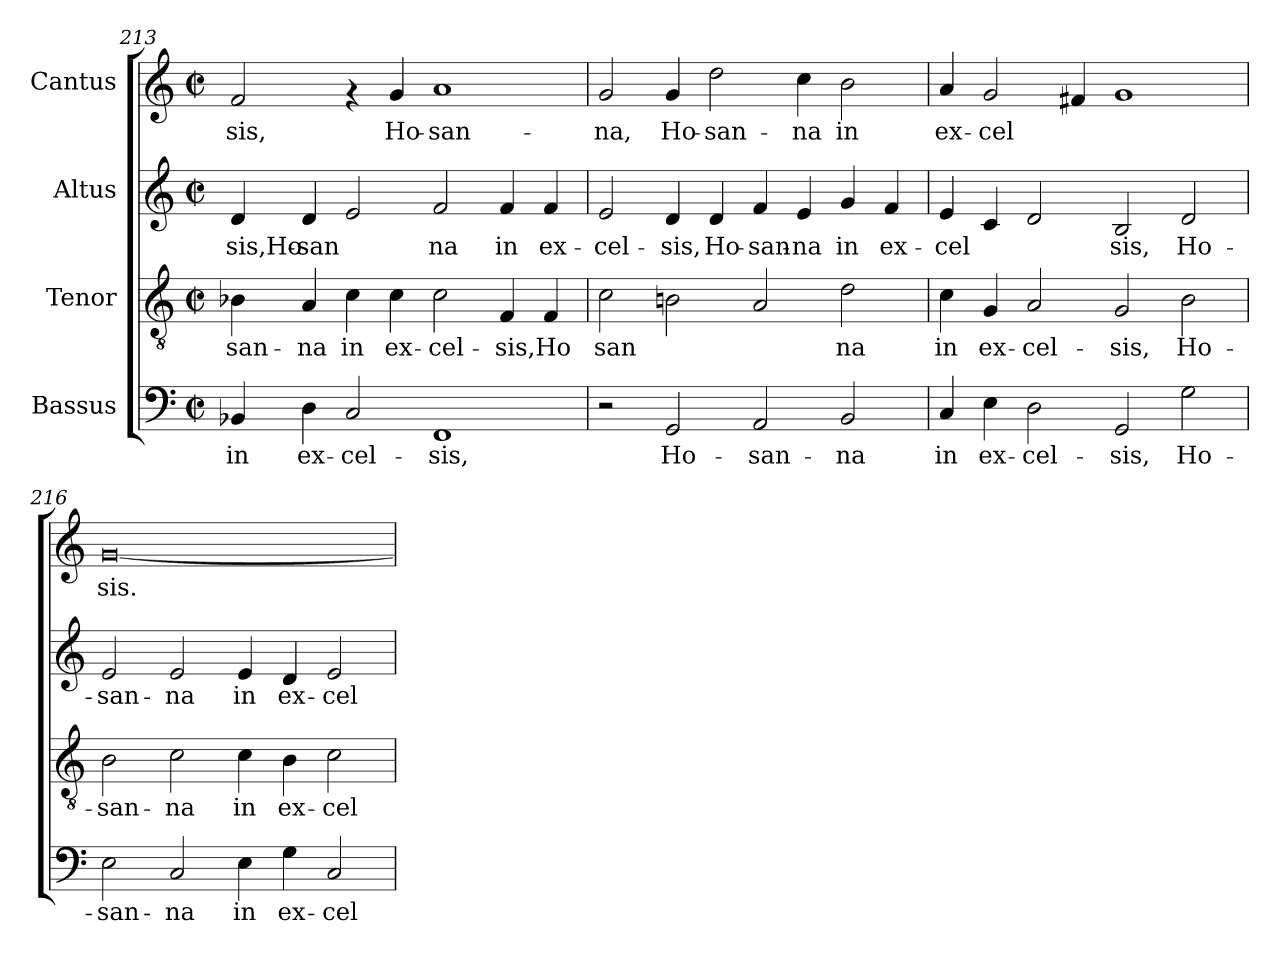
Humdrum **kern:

**kern	**text	**kern	**text	**kern	**text	**kern	**text
*part4	*part4	*part3	*part3	*part2	*part2	*part1	*part1
*staff4	*staff4	*staff3	*staff3	*staff2	*staff2	*staff1	*staff1
*I"Bassus	*	*I"Tenor	*	*I"Altus	*	*I"Cantus	*
!!LO:LB:g=z
*clefF4	*	*clefGv2	*	*clefG2	*	*clefG2	*
*k[]	*	*k[]	*	*k[]	*	*k[]	*
*C:	*	*C:	*	*C:	*	*C:	*
*M2/2	*	*M2/2	*	*M2/2	*	*M2/2	*
*met(c|)	*	*met(c|)	*	*met(c|)	*	*met(c|)	*
=213	=213	=213	=213	=213	=213	=213	=213
!	!LO:LY:b:cj	!	!LO:LY:b	!	!LO:LY:b:cj	!	!LO:LY:b:cj
4BB-X/	in	4B-X\	-san-	4d/	-sis,Ho-	2f/	-sis,
!	!LO:LY:b:cj	!	!LO:LY:b	!	!LO:LY:b:cj	!	!
4D\	ex-	4A/	-na	4d/	-san-	.	.
!	!LO:LY:b:cj	!	!LO:LY:b	!	!LO:LY:b:cj	!	!
2C/	-cel-	4c\	in	2e/	--	4rf	.
!	!	!	!LO:LY:b	!	!	!	!LO:LY:b:cj
.	.	4c\	ex-	.	.	4g/	Ho-
!	!LO:LY:b:cj	!	!LO:LY:b	!	!LO:LY:b:cj	!	!LO:LY:b:cj
1FF	-sis,	2c\	-cel-	2f/	-na	1a	-san-
!	!	!	!LO:LY:b	!	!LO:LY:b:cj	!	!
.	.	4F/	-sis,Ho-	4f/	in	.	.
!	!	!	!LO:LY:b	!	!LO:LY:b:cj	!	!
.	.	4F/	--	4f/	ex-	.	.
=214	=214	=214	=214	=214	=214	=214	=214
!	!	!	!LO:LY:b	!	!LO:LY:b:cj	!	!LO:LY:b:cj
2r	.	2c\	-san-	2e/	-cel-	2g/	-na,
!	!LO:LY:b:cj	!	!LO:LY:b	!	!LO:LY:b:cj	!	!LO:LY:b:cj
2GG/	Ho-	2Bn\	--	4d/	-sis,	4g/	Ho-
!	!	!	!	!	!LO:LY:b:cj	!	!LO:LY:b:cj
.	.	.	.	4d/	Ho-	2dd\	-san-
!	!LO:LY:b:cj	!	!LO:LY:b	!	!LO:LY:b:cj	!	!
2AA/	-san-	2A/	--	4f/	-san-	.	.
!	!	!	!	!	!LO:LY:b:cj	!	!LO:LY:b:cj
.	.	.	.	4e/	-na	4cc\	-na
!	!LO:LY:b:cj	!	!LO:LY:b	!	!LO:LY:b:cj	!	!LO:LY:b:cj
2BB/	-na	2d\	-na	4g/	in	2b\	in
!	!	!	!	!	!LO:LY:b:cj	!	!
.	.	.	.	4f/	ex-	.	.
=215	=215	=215	=215	=215	=215	=215	=215
!	!LO:LY:b:cj	!	!LO:LY:b	!	!LO:LY:b:cj	!	!LO:LY:b:cj
4C/	in	4c\	in	4e/	-cel-	4a/	ex-
!	!LO:LY:b:cj	!	!LO:LY:b	!	!LO:LY:b:cj	!	!LO:LY:b:cj
4E\	ex-	4G/	ex-	4c/	--	2g/	-cel-
!	!LO:LY:b:cj	!	!LO:LY:b	!	!LO:LY:b:cj	!	!
2D\	-cel-	2A/	-cel-	2d/	--	.	.
!	!	!	!	!	!	!	!LO:LY:b:cj
.	.	.	.	.	.	4f#X/	--
!	!LO:LY:b:cj	!	!LO:LY:b	!	!LO:LY:b:cj	!	!LO:LY:b:cj
2GG/	-sis,	2G/	-sis,	2B/	-sis,	1g	--
!	!LO:LY:b:cj	!	!LO:LY:b	!	!LO:LY:b:cj	!	!
2G\	Ho-	2B\	Ho-	2d/	Ho-	.	.
=216	=216	=216	=216	=216	=216	=216	=216
!	!LO:LY:b:cj	!	!LO:LY:b	!	!LO:LY:b:cj	!	!LO:LY:b:cj
2E\	-san-	2B\	-san-	2e/	-san-	[<0g	-sis.
!	!LO:LY:b:cj	!	!LO:LY:b	!	!LO:LY:b:cj	!	!
2C/	-na	2c\	-na	2e/	-na	.	.
!	!LO:LY:b:cj	!	!LO:LY:b	!	!LO:LY:b:cj	!	!
4E\	in	4c\	in	4e/	in	.	.
!	!LO:LY:b:cj	!	!LO:LY:b	!	!LO:LY:b:cj	!	!
4G\	ex-	4B\	ex-	4d/	ex-	.	.
!	!LO:LY:b:cj	!	!LO:LY:b	!	!LO:LY:b:cj	!	!
2C/	-cel-	2c\	-cel-	2e/	-cel-	.	.
=	=	=	=	=	=	=	=
*-	*-	*-	*-	*-	*-	*-	*-
